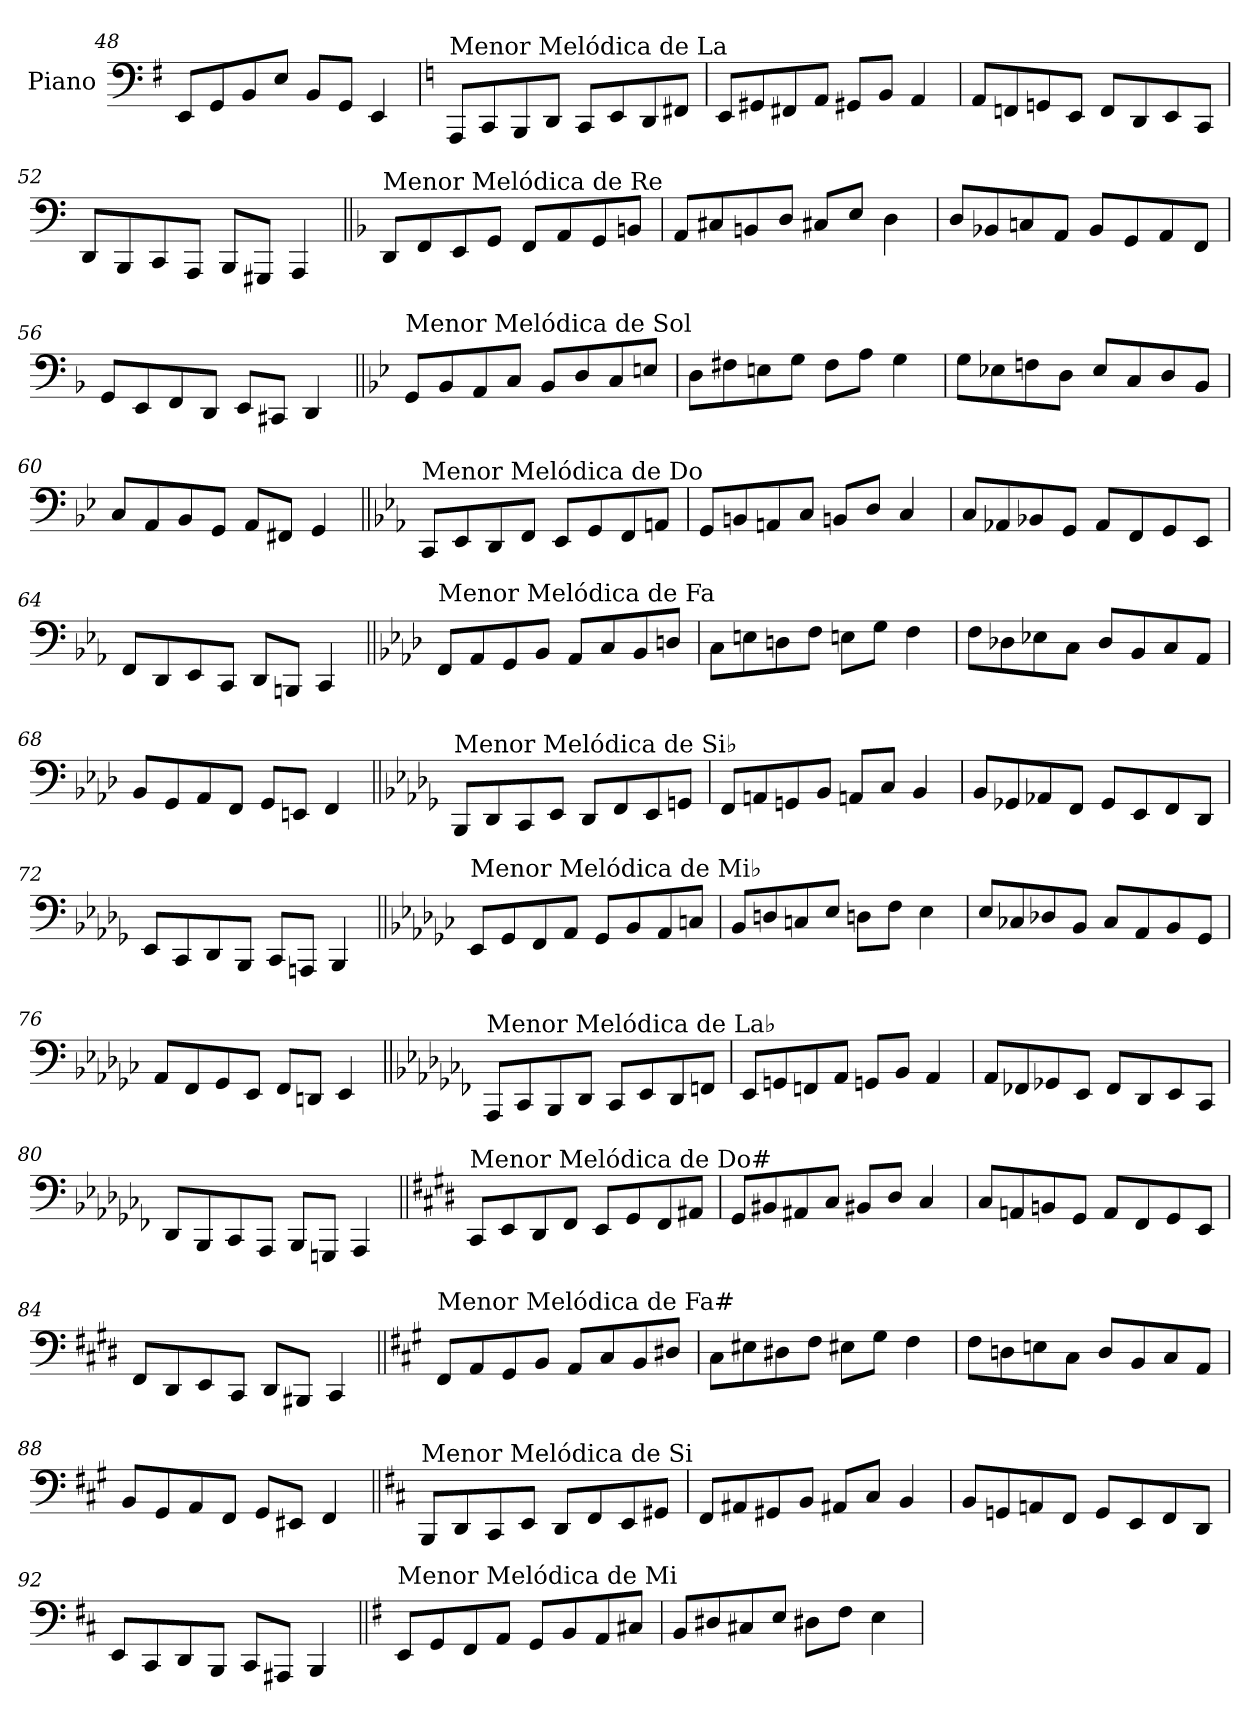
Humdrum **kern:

**kern
*part1
*staff1
*I"Piano
*I'Pno.
*clefF4
*k[f#]
=48
8EE/L
8GG/
8BB/
8E/J
8BB/L
8GG/J
4EE/
!!LO:PB:g=z
=49
*k[]
!LO:TX:a:t=Menor Melódica de La
8AAA/L
8CC/
8BBB/
8DD/J
8CC/L
8EE/
8DD/
8FF#X/J
=50
8EE/L
8GG#X/
8FF#X/
8AA/J
8GG#X/L
8BB/J
4AA/
=51
8AA/L
8FFn/
8GGn/
8EE/J
8FF/L
8DD/
8EE/
8CC/J
=52
8DD/L
8BBB/
8CC/
8AAA/J
8BBB/L
8GGG#X/J
4AAA/
!!LO:LB:g=z
=53||
*k[b-]
!LO:TX:a:t=Menor Melódica de Re
8DD/L
8FF/
8EE/
8GG/J
8FF/L
8AA/
8GG/
8BBn/J
=54
8AA/L
8C#X/
8BBn/
8D/J
8C#X/L
8E/J
4D\
=55
8D/L
8BB-X/
8Cn/
8AA/J
8BB-/L
8GG/
8AA/
8FF/J
=56
8GG/L
8EE/
8FF/
8DD/J
8EE/L
8CC#X/J
4DD/
!!LO:LB:g=z
=57||
*k[b-e-]
!LO:TX:a:t=Menor Melódica de Sol
8GG/L
8BB-/
8AA/
8C/J
8BB-/L
8D/
8C/
8En/J
=58
8D\L
8F#X\
8En\
8G\J
8F#\L
8A\J
4G\
=59
8G\L
8E-X\
8Fn\
8D\J
8E-/L
8C/
8D/
8BB-/J
=60
8C/L
8AA/
8BB-/
8GG/J
8AA/L
8FF#X/J
4GG/
!!LO:LB:g=z
=61||
*k[b-e-a-]
!LO:TX:a:t=Menor Melódica de Do
8CC/L
8EE-/
8DD/
8FF/J
8EE-/L
8GG/
8FF/
8AAn/J
=62
8GG/L
8BBn/
8AAn/
8C/J
8BBn/L
8D/J
4C/
=63
8C/L
8AA-X/
8BB-X/
8GG/J
8AA-/L
8FF/
8GG/
8EE-/J
=64
8FF/L
8DD/
8EE-/
8CC/J
8DD/L
8BBBn/J
4CC/
!!LO:LB:g=z
=65||
*k[b-e-a-d-]
!LO:TX:a:t=Menor Melódica de Fa
8FF/L
8AA-/
8GG/
8BB-/J
8AA-/L
8C/
8BB-/
8Dn/J
=66
8C\L
8En\
8Dn\
8F\J
8En\L
8G\J
4F\
=67
8F\L
8D-X\
8E-X\
8C\J
8D-/L
8BB-/
8C/
8AA-/J
=68
8BB-/L
8GG/
8AA-/
8FF/J
8GG/L
8EEn/J
4FF/
!!LO:LB:g=z
=69||
*k[b-e-a-d-g-]
!LO:TX:a:t=Menor Melódica de Si♭
8BBB-/L
8DD-/
8CC/
8EE-/J
8DD-/L
8FF/
8EE-/
8GGn/J
=70
8FF/L
8AAn/
8GGn/
8BB-/J
8AAn/L
8C/J
4BB-/
=71
8BB-/L
8GG-X/
8AA-X/
8FF/J
8GG-/L
8EE-/
8FF/
8DD-/J
=72
8EE-/L
8CC/
8DD-/
8BBB-/J
8CC/L
8AAAn/J
4BBB-/
!!LO:LB:g=z
=73||
*k[b-e-a-d-g-c-]
!LO:TX:a:t=Menor Melódica de Mi♭
8EE-/L
8GG-/
8FF/
8AA-/J
8GG-/L
8BB-/
8AA-/
8Cn/J
=74
8BB-/L
8Dn/
8Cn/
8E-/J
8Dn\L
8F\J
4E-\
=75
8E-/L
8C-X/
8D-X/
8BB-/J
8C-/L
8AA-/
8BB-/
8GG-/J
=76
8AA-/L
8FF/
8GG-/
8EE-/J
8FF/L
8DDn/J
4EE-/
!!LO:LB:g=z
=77||
*k[b-e-a-d-g-c-f-]
!LO:TX:a:t=Menor Melódica de La♭
8AAA-/L
8CC-/
8BBB-/
8DD-/J
8CC-/L
8EE-/
8DD-/
8FFn/J
=78
8EE-/L
8GGn/
8FFn/
8AA-/J
8GGn/L
8BB-/J
4AA-/
=79
8AA-/L
8FF-X/
8GG-X/
8EE-/J
8FF-/L
8DD-/
8EE-/
8CC-/J
=80
8DD-/L
8BBB-/
8CC-/
8AAA-/J
8BBB-/L
8GGGn/J
4AAA-/
!!LO:LB:g=z
=81||
*k[f#c#g#d#]
!LO:TX:a:t=Menor Melódica de Do#
8CC#/L
8EE/
8DD#/
8FF#/J
8EE/L
8GG#/
8FF#/
8AA#X/J
=82
8GG#/L
8BB#X/
8AA#X/
8C#/J
8BB#X/L
8D#/J
4C#/
=83
8C#/L
8AAn/
8BBn/
8GG#/J
8AA/L
8FF#/
8GG#/
8EE/J
=84
8FF#/L
8DD#/
8EE/
8CC#/J
8DD#/L
8BBB#X/J
4CC#/
!!LO:LB:g=z
=85||
*k[f#c#g#]
!LO:TX:a:t=Menor Melódica de Fa#
8FF#/L
8AA/
8GG#/
8BB/J
8AA/L
8C#/
8BB/
8D#X/J
=86
8C#\L
8E#X\
8D#X\
8F#\J
8E#X\L
8G#\J
4F#\
=87
8F#\L
8Dn\
8En\
8C#\J
8D/L
8BB/
8C#/
8AA/J
=88
8BB/L
8GG#/
8AA/
8FF#/J
8GG#/L
8EE#X/J
4FF#/
!!LO:LB:g=z
=89||
*k[f#c#]
!LO:TX:a:t=Menor Melódica de Si
8BBB/L
8DD/
8CC#/
8EE/J
8DD/L
8FF#/
8EE/
8GG#X/J
=90
8FF#/L
8AA#X/
8GG#X/
8BB/J
8AA#X/L
8C#/J
4BB/
=91
8BB/L
8GGn/
8AAn/
8FF#/J
8GG/L
8EE/
8FF#/
8DD/J
=92
8EE/L
8CC#/
8DD/
8BBB/J
8CC#/L
8AAA#X/J
4BBB/
!!LO:LB:g=z
=93||
*k[f#]
!LO:TX:a:t=Menor Melódica de Mi
8EE/L
8GG/
8FF#/
8AA/J
8GG/L
8BB/
8AA/
8C#X/J
=94
8BB/L
8D#X/
8C#X/
8E/J
8D#X\L
8F#\J
4E\
=
*-
